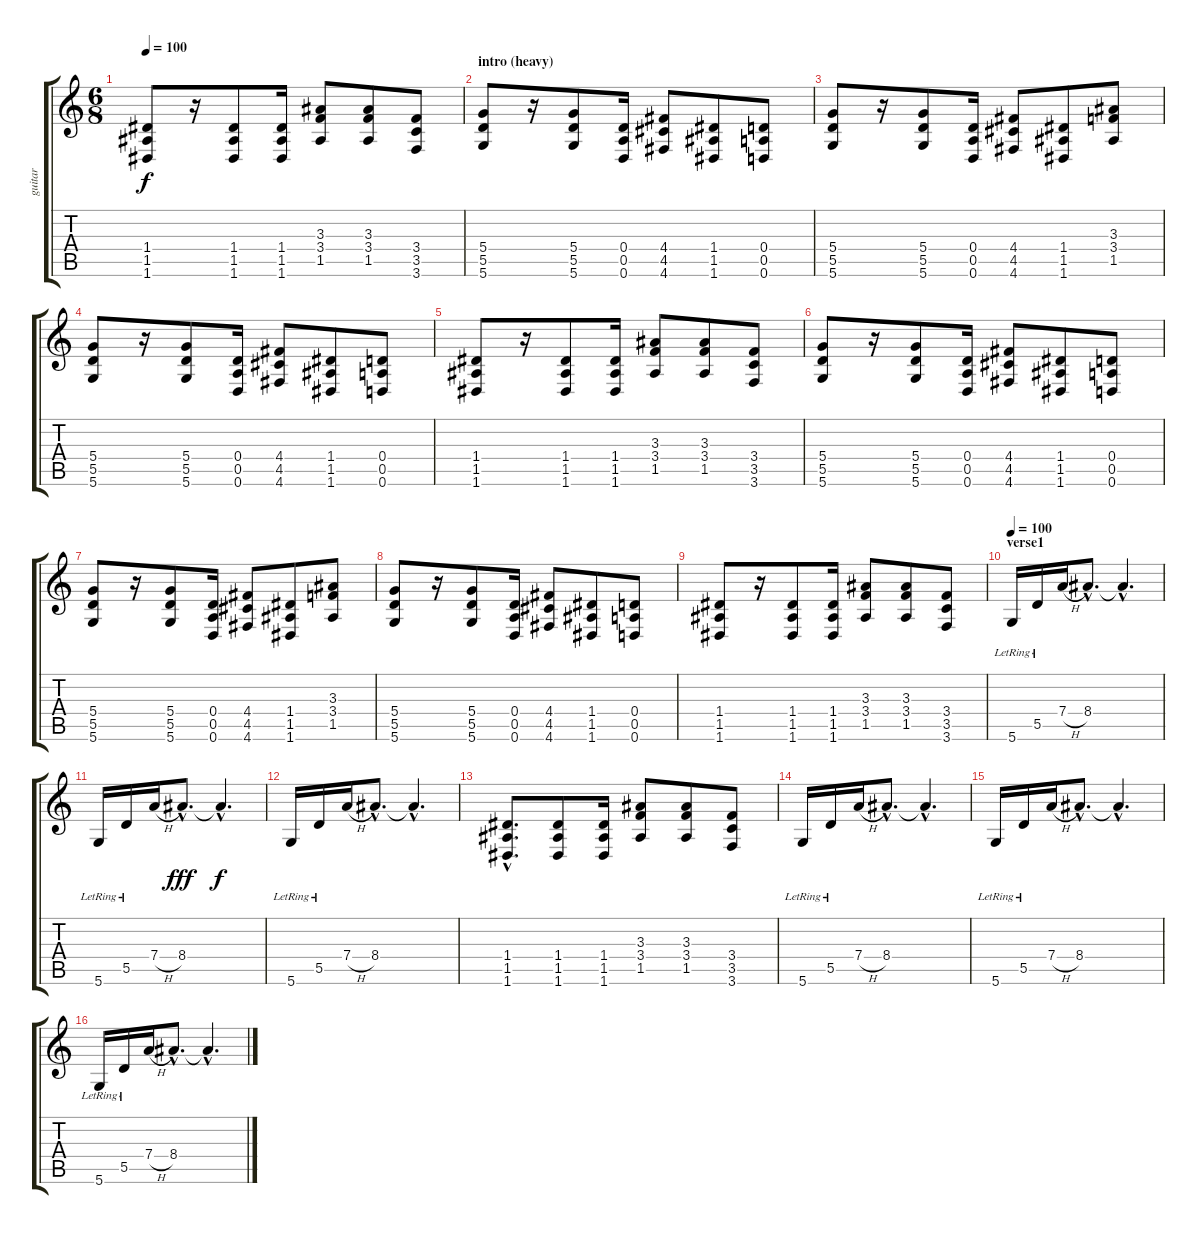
\track ("guitar" "guitar") {instrument electricguitarclean}
\staff {score tabs}
\tuning (E4 B3 G3 D3 A2 D2) {hide}
\ts (6 8)
\tempo 100
\clef g2
\ks c
(1.4 1.5 1.6).8{dy f} r.16 (1.4 1.5 1.6).8 (1.4 1.5 1.6).16 (3.3 3.4 1.5).8 (3.3 3.4 1.5).8 (3.4 3.5 3.6).8 |
\section ("" "intro (heavy)")
(5.4 5.5 5.6).8 r.16 (5.4 5.5 5.6).8 (0.4 0.5 0.6).16 (4.4 4.5 4.6).8 (1.4 1.5 1.6).8 (0.4 0.5 0.6).8 |
(5.4 5.5 5.6).8 r.16 (5.4 5.5 5.6).8 (0.4 0.5 0.6).16 (4.4 4.5 4.6).8 (1.4 1.5 1.6).8 (3.3 3.4 1.5).8 |
(5.4 5.5 5.6).8 r.16 (5.4 5.5 5.6).8 (0.4 0.5 0.6).16 (4.4 4.5 4.6).8 (1.4 1.5 1.6).8 (0.4 0.5 0.6).8 |
(1.4 1.5 1.6).8 r.16 (1.4 1.5 1.6).8 (1.4 1.5 1.6).16 (3.3 3.4 1.5).8 (3.3 3.4 1.5).8 (3.4 3.5 3.6).8 |
(5.4 5.5 5.6).8 r.16 (5.4 5.5 5.6).8 (0.4 0.5 0.6).16 (4.4 4.5 4.6).8 (1.4 1.5 1.6).8 (0.4 0.5 0.6).8 |
(5.4 5.5 5.6).8 r.16 (5.4 5.5 5.6).8 (0.4 0.5 0.6).16 (4.4 4.5 4.6).8 (1.4 1.5 1.6).8 (3.3 3.4 1.5).8 |
(5.4 5.5 5.6).8 r.16 (5.4 5.5 5.6).8 (0.4 0.5 0.6).16 (4.4 4.5 4.6).8 (1.4 1.5 1.6).8 (0.4 0.5 0.6).8 |
(1.4 1.5 1.6).8 r.16 (1.4 1.5 1.6).8 (1.4 1.5 1.6).16 (3.3 3.4 1.5).8 (3.3 3.4 1.5).8 (3.4 3.5 3.6).8 |
\section ("" "verse1")
\tempo 100
5.6{lr}.16{volume 12} 5.5{lr}.16 7.4{h}.16 8.4{hac}.8{d} 8.4{hac t}.4{d} |
5.6{lr}.16 5.5{lr}.16 7.4{h}.16 8.4{hac}.8{d dy fff} 8.4{hac t}.4{d dy f} |
5.6{lr}.16 5.5{lr}.16 7.4{h}.16 8.4{hac}.8{d} 8.4{hac t}.4{d} |
(1.4{hac} 1.5{hac} 1.6{hac}).8{d} (1.4 1.5 1.6).8 (1.4 1.5 1.6).16 (3.3 3.4 1.5).8 (3.3 3.4 1.5).8 (3.4 3.5 3.6).8 |
5.6{lr}.16 5.5{lr}.16 7.4{h}.16 8.4{hac}.8{d} 8.4{hac t}.4{d} |
5.6{lr}.16 5.5{lr}.16 7.4{h}.16 8.4{hac}.8{d} 8.4{hac t}.4{d} |
5.6{lr}.16 5.5{lr}.16 7.4{h}.16 8.4{hac}.8{d} 8.4{hac t}.4{d}
